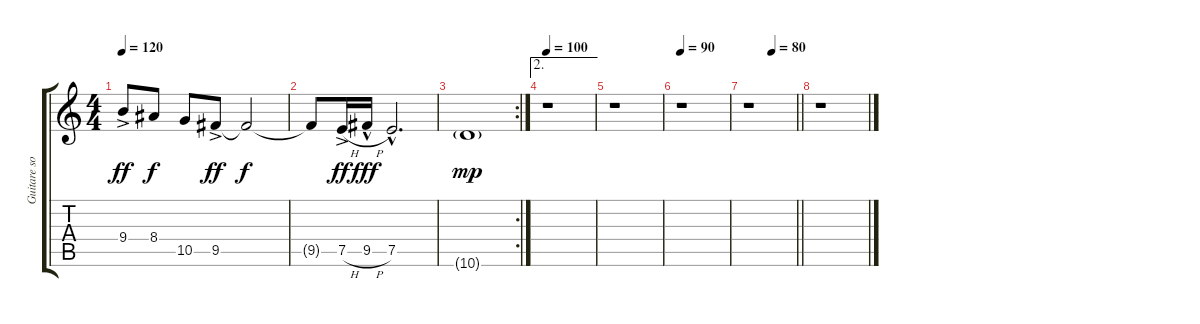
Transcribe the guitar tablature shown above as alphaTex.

\track ("Guitare solo" "Guitare so") {instrument acousticguitarnylon}
\staff {score tabs}
\tuning (E4 B3 G3 D3 A2 E2) {hide}
\ts (4 4)
\tempo 120
\clef g2
\ks c
9.4{ac}.8{dy ff} 8.4.8{dy f} 10.5.8 9.5{ac}.8{dy ff} 9.5{t}.2{dy f} |
9.5{t}.8 7.5{h ac}.16{dy ff} 9.5{h hac}.16{dy fff} 7.5{hac}.2{d} |
\rc 2
10.6{g}.1{dy mp} |
\ae 2
\tempo 100
r.1 |
r.1 |
\tempo 90
r.1 |
\tempo (80 0.5)
\barLineRight lightlight
r.1 |
r.1
